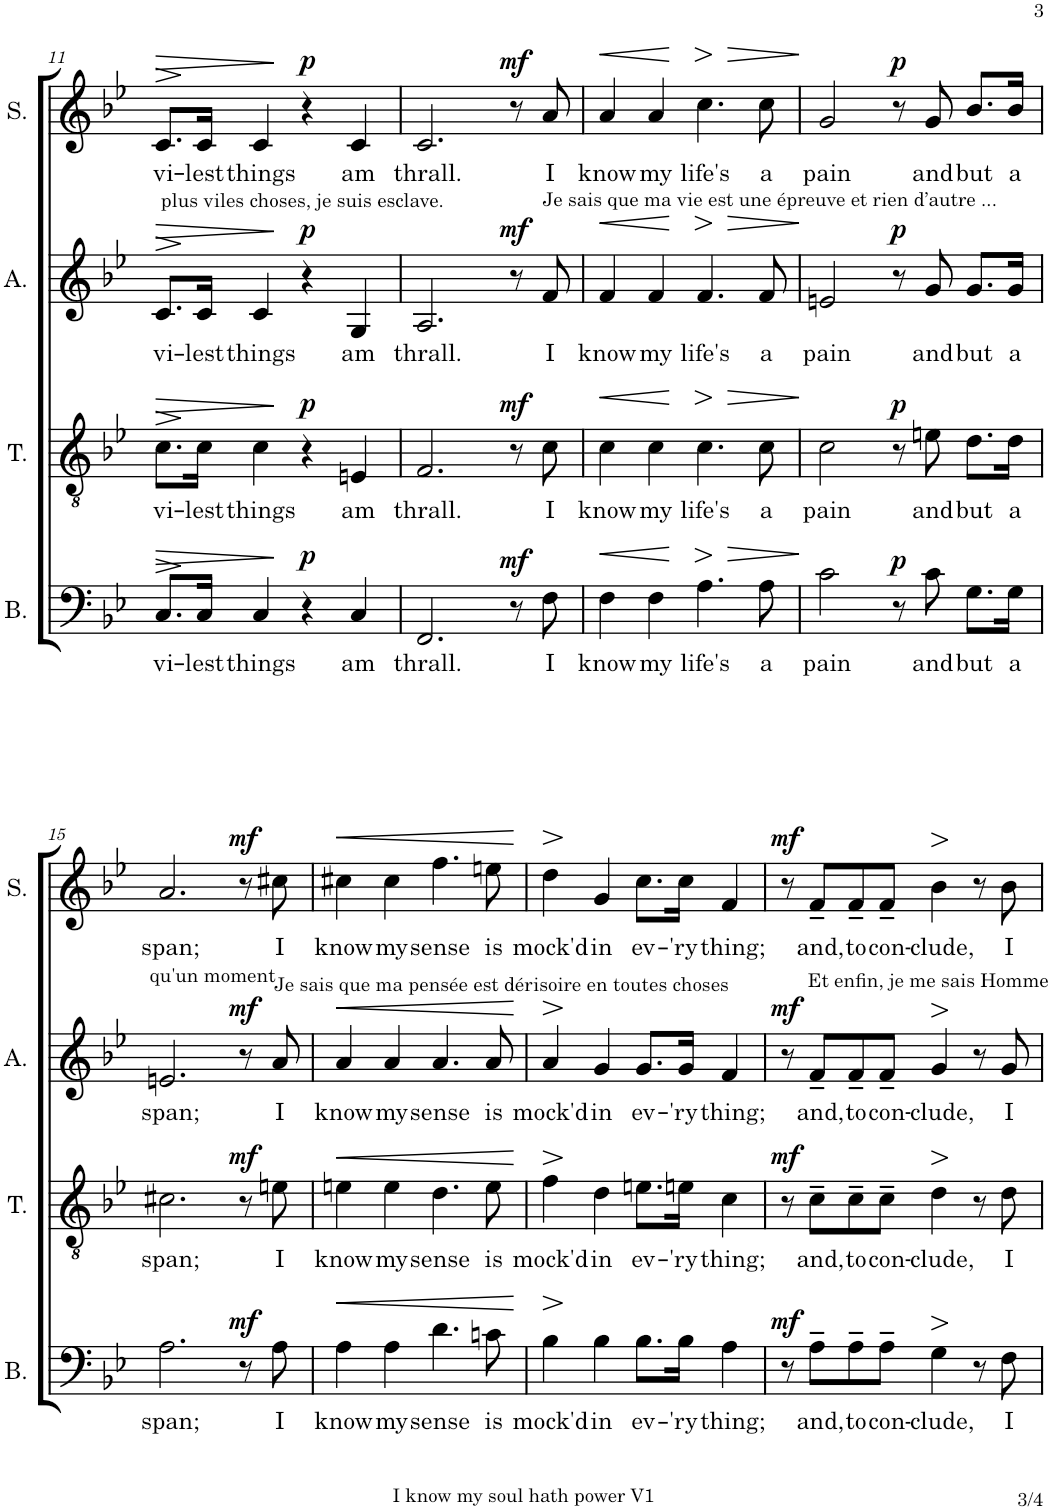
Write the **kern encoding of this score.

**kern	**text	**dynam	**kern	**text	**dynam	**kern	**text	**dynam	**kern	**text	**dynam
*part4	*part4	*part4	*part3	*part3	*part3	*part2	*part2	*part2	*part1	*part1	*part1
*staff4	*staff4	*staff4	*staff3	*staff3	*staff3	*staff2	*staff2	*staff2	*staff1	*staff1	*staff1
*I"Bass	*	*	*I"Tenor	*	*	*I"Alto	*	*	*I"Soprano	*	*
*I'B.	*	*	*I'T.	*	*	*I'A.	*	*	*I'S.	*	*
!!LO:PB:g=z
*clefF4	*	*	*clefGv2	*	*	*clefG2	*	*	*clefG2	*	*
*k[b-e-]	*	*	*k[b-e-]	*	*	*k[b-e-]	*	*	*k[b-e-]	*	*
*M4/4	*	*	*M4/4	*	*	*M4/4	*	*	*M4/4	*	*
=11	=11	=11	=11	=11	=11	=11	=11	=11	=11	=11	=11
!	!	!	!	!	!	!	!	!	!LO:TX:b:t=plus viles choses, je suis esclave.	!	!
!	!LO:LY:b	!LO:HP:b	!	!LO:LY:b	!LO:HP:b	!	!LO:LY:b	!LO:HP:b	!	!LO:LY:b	!LO:HP:b
8.C/L	vi-	>	8.c\L	vi-	>	8.c/L	vi-	>	8.c/L	vi-	>
!	!LO:LY:b	!LO:HP:b	!	!LO:LY:b	!LO:HP:n=1:b	!	!LO:LY:b	!LO:HP:n=1:b	!	!LO:LY:b	!LO:HP:n=1:b
16C/Jk	-lest	>	16c\Jk	-lest	] >	16c/Jk	-lest	] >	16c/Jk	-lest	] >
!	!LO:LY:b	!	!	!LO:LY:b	!	!	!LO:LY:b	!	!	!LO:LY:b	!
4C/	things	.	4c\	things	.	4c/	things	.	4c/	things	.
!	!	!LO:DY:n=1:a	!	!	!LO:DY:n=1:a	!	!	!LO:DY:n=1:a	!	!	!LO:DY:n=1:a
4r	.	] p	4r	.	] p	4r	.	] p	4r	.	] p
!	!LO:LY:b	!	!	!LO:LY:b	!	!	!LO:LY:b	!	!	!LO:LY:b	!
4C/	am	.	4En/	am	.	4G/	am	.	4c/	am	.
=12	=12	=12	=12	=12	=12	=12	=12	=12	=12	=12	=12
!	!LO:LY:b	!	!	!LO:LY:b	!	!	!LO:LY:b	!	!	!LO:LY:b	!
2.FF/	thrall.	.	2.F/	thrall.	.	2.A/	thrall.	.	2.c/	thrall.	.
!	!	!LO:DY:a	!	!	!LO:DY:a	!	!	!LO:DY:a	!	!	!LO:DY:a
8r	.	mf	8r	.	mf	8r	.	mf	8r	.	mf
!	!	!	!	!	!	!	!	!	!LO:TX:b:t=Je sais que ma vie est une épreuve et rien d’autre ...	!	!
!	!LO:LY:b	!	!	!LO:LY:b	!	!	!LO:LY:b	!	!	!LO:LY:b	!
8F\	I	.	8c\	I	.	8f/	I	.	8a/	I	.
=13	=13	=13	=13	=13	=13	=13	=13	=13	=13	=13	=13
!	!LO:LY:b	!LO:HP:b	!	!LO:LY:b	!LO:HP:b	!	!LO:LY:b	!LO:HP:b	!	!LO:LY:b	!LO:HP:b
4F\	know	<	4c\	know	<	4f/	know	<	4a/	know	<
!	!LO:LY:b	!	!	!LO:LY:b	!	!	!LO:LY:b	!	!	!LO:LY:b	!
4F\	my	.	4c\	my	.	4f/	my	.	4a/	my	.
!	!LO:LY:b	!LO:HP:n=1:b	!	!LO:LY:b	!LO:HP:n=1:b	!	!LO:LY:b	!LO:HP:n=1:b	!	!LO:LY:b	!LO:HP:n=1:b
4.A\	life's	] >	4.c\	life's	[ >	4.f/	life's	[ >	4.cc\	life's	[ >
!	!LO:LY:b	!LO:HP:n=1:b	!	!LO:LY:b	!LO:HP:n=1:b	!	!LO:LY:b	!LO:HP:n=1:b	!	!LO:LY:b	!LO:HP:n=1:b
8A\	a	[ >	8c\	a	] >	8f/	a	] >	8cc\	a	] >
.	.	]	.	.	]	.	.	]	.	.	]
=14	=14	=14	=14	=14	=14	=14	=14	=14	=14	=14	=14
!	!LO:LY:b	!	!	!LO:LY:b	!	!	!LO:LY:b	!	!	!LO:LY:b	!
2c\	pain	.	2c\	pain	.	2en/	pain	.	2g/	pain	.
!	!	!LO:DY:a	!	!	!LO:DY:a	!	!	!LO:DY:a	!	!	!LO:DY:a
8r	.	p	8r	.	p	8r	.	p	8r	.	p
!	!LO:LY:b	!	!	!LO:LY:b	!	!	!LO:LY:b	!	!	!LO:LY:b	!
8c\	and	.	8en\	and	.	8g/	and	.	8g/	and	.
!	!LO:LY:b	!	!	!LO:LY:b	!	!	!LO:LY:b	!	!	!LO:LY:b	!
8.G\L	but	.	8.d\L	but	.	8.g/L	but	.	8.b-/L	but	.
!	!LO:LY:b	!	!	!LO:LY:b	!	!	!LO:LY:b	!	!	!LO:LY:b	!
16G\Jk	a	.	16d\Jk	a	.	16g/Jk	a	.	16b-/Jk	a	.
!!LO:LB:g=z
=15	=15	=15	=15	=15	=15	=15	=15	=15	=15	=15	=15
!	!	!	!	!	!	!	!	!	!LO:TX:b:t=qu'un moment	!	!
!	!LO:LY:b	!	!	!LO:LY:b	!	!	!LO:LY:b	!	!	!LO:LY:b	!
2.A\	span;	.	2.c#X\	span;	.	2.en/	span;	.	2.a/	span;	.
!	!	!LO:DY:a	!	!	!LO:DY:a	!	!	!LO:DY:a	!	!	!LO:DY:a
8r	.	mf	8r	.	mf	8r	.	mf	8r	.	mf
!	!	!	!	!	!	!	!	!	!LO:TX:b:t=Je sais que ma pensée est dérisoire en toutes choses	!	!
!	!LO:LY:b	!	!	!LO:LY:b	!	!	!LO:LY:b	!	!	!LO:LY:b	!
8A\	I	.	8en\	I	.	8a/	I	.	8cc#X\	I	.
=16	=16	=16	=16	=16	=16	=16	=16	=16	=16	=16	=16
!	!LO:LY:b	!LO:HP:b	!	!LO:LY:b	!LO:HP:b	!	!LO:LY:b	!LO:HP:b	!	!LO:LY:b	!LO:HP:b
4A\	know	<	4en\	know	<	4a/	know	<	4cc#X\	know	<
!	!LO:LY:b	!	!	!LO:LY:b	!	!	!LO:LY:b	!	!	!LO:LY:b	!
4A\	my	.	4e\	my	.	4a/	my	.	4cc#\	my	.
!	!LO:LY:b	!	!	!LO:LY:b	!	!	!LO:LY:b	!	!	!LO:LY:b	!
4.d\	sense	.	4.d\	sense	.	4.a/	sense	.	4.ff\	sense	.
!	!LO:LY:b	!	!	!LO:LY:b	!	!	!LO:LY:b	!	!	!LO:LY:b	!
8cn\	is	.	8e\	is	.	8a/	is	.	8een\	is	.
.	.	]	.	.	[	.	.	[	.	.	[
=17	=17	=17	=17	=17	=17	=17	=17	=17	=17	=17	=17
!	!LO:LY:b	!LO:HP:b	!	!LO:LY:b	!LO:HP:b	!	!LO:LY:b	!LO:HP:b	!	!LO:LY:b	!LO:HP:b
4B-\	mock'd	>	4f\	mock'd	>	4a/	mock'd	>	4dd\	mock'd	>
!	!LO:LY:b	!	!	!LO:LY:b	!	!	!LO:LY:b	!	!	!LO:LY:b	!
4B-\	in	[	4d\	in	]	4g/	in	]	4g/	in	]
!	!LO:LY:b	!	!	!LO:LY:b	!	!	!LO:LY:b	!	!	!LO:LY:b	!
8.B-\L	ev-	.	8.en\L	ev-	.	8.g/L	ev-	.	8.cc\L	ev-	.
!	!LO:LY:b	!	!	!LO:LY:b	!	!	!LO:LY:b	!	!	!LO:LY:b	!
16B-\Jk	-'ry	.	16en\Jk	-'ry	.	16g/Jk	-'ry	.	16cc\Jk	-'ry	.
!	!LO:LY:b	!	!	!LO:LY:b	!	!	!LO:LY:b	!	!	!LO:LY:b	!
4A\	thing;	.	4c\	thing;	.	4f/	thing;	.	4f/	thing;	.
=18	=18	=18	=18	=18	=18	=18	=18	=18	=18	=18	=18
!	!	!LO:DY:a	!	!	!LO:DY:a	!	!	!LO:DY:a	!	!	!LO:DY:a
8r	.	mf	8r	.	mf	8r	.	mf	8r	.	mf
!	!	!	!	!	!	!	!	!	!LO:TX:b:t=Et enfin, je me sais Homme	!	!
!	!LO:LY:b	!	!	!LO:LY:b	!	!	!LO:LY:b	!	!	!LO:LY:b	!
8A~\L	and,	.	8c~\L	and,	.	8f~/L	and,	.	8f~/L	and,	.
!	!LO:LY:b	!	!	!LO:LY:b	!	!	!LO:LY:b	!	!	!LO:LY:b	!
8A~\	to	.	8c~\	to	.	8f~/	to	.	8f~/	to	.
!	!LO:LY:b	!	!	!LO:LY:b	!	!	!LO:LY:b	!	!	!LO:LY:b	!
8A~\J	con-	.	8c~\J	con-	.	8f~/J	con-	.	8f~/J	con-	.
!	!LO:LY:b	!	!	!LO:LY:b	!LO:HP:b	!	!LO:LY:b	!LO:HP:b	!	!LO:LY:b	!LO:HP:b
4G\	-clude,	.	4d\	-clude,	>	4g/	-clude,	>	4b-\	-clude,	>
8r	.	]	8r	.	]	8r	.	]	8r	.	]
!	!LO:LY:b	!	!	!LO:LY:b	!	!	!LO:LY:b	!	!	!LO:LY:b	!
8F\	I	.	8d\	I	.	8g/	I	.	8b-\	I	.
=	=	=	=	=	=	=	=	=	=	=	=
*-	*-	*-	*-	*-	*-	*-	*-	*-	*-	*-	*-
